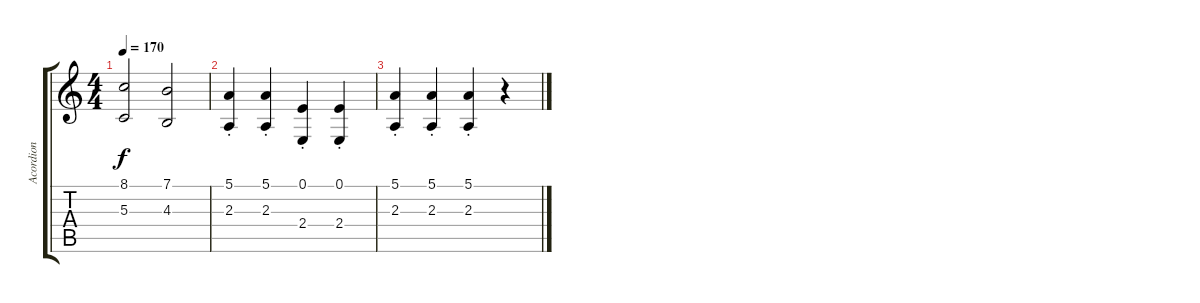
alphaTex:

\track ("Acordion" "Acordion") {instrument accordion}
\staff {score tabs}
\tuning (E4 B3 G3 D3 A2 E2) {hide}
\ts (4 4)
\tempo 170
\clef g2
\ks c
(8.1 5.3).2{dy f} (7.1 4.3).2 |
(5.1{st} 2.3{st}).4 (5.1{st} 2.3{st}).4 (0.1{st} 2.4{st}).4 (0.1{st} 2.4{st}).4 |
(5.1{st} 2.3{st}).4 (5.1{st} 2.3{st}).4 (5.1{st} 2.3{st}).4 r.4
